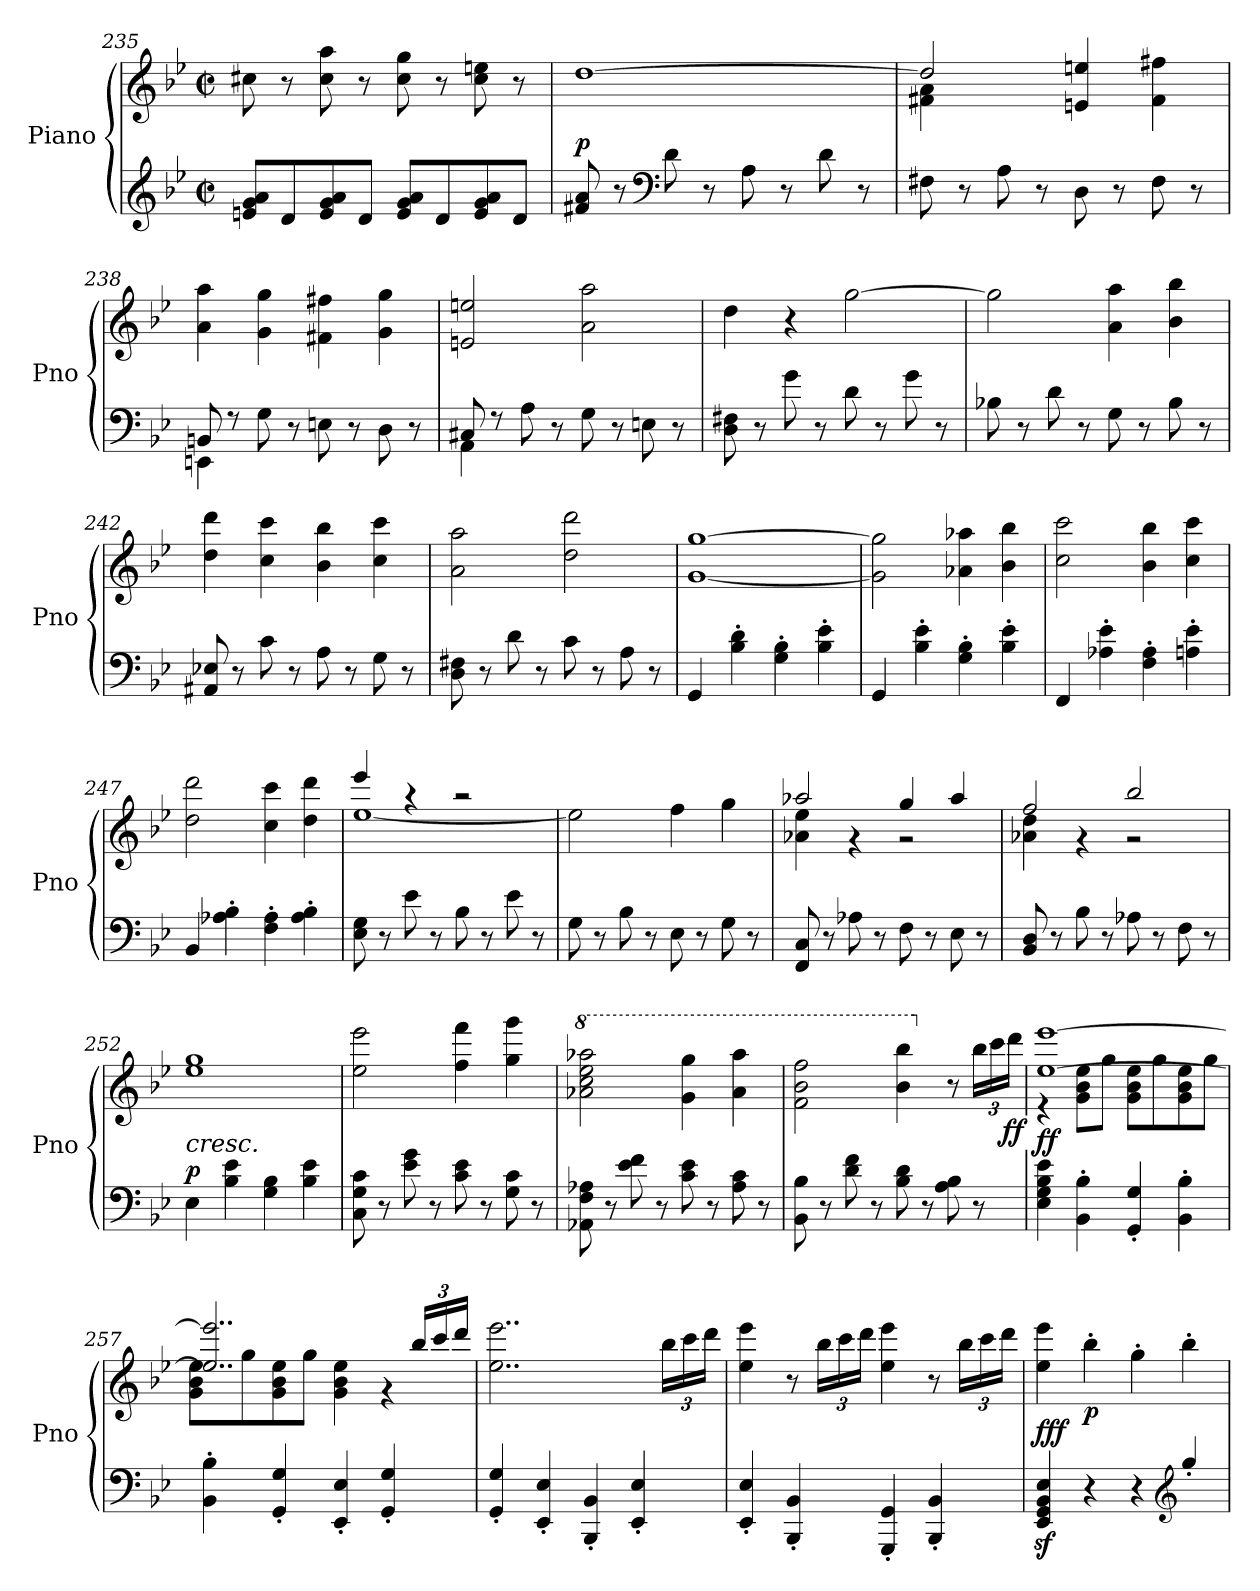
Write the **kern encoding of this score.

**kern	**kern	**dynam
*part1	*part1	*part1
*staff2	*staff1	*staff1/2
*I"Piano	*	*
*I'Pno	*	*
*clefG2	*clefG2	*
*k[b-e-]	*k[b-e-]	*
*M4/4	*M4/4	*
*met(c|)	*met(c|)	*
=235	=235	=235
8en/ 8g/ 8a/L	8cc#X\	.
8d/	8r	.
8e/ 8g/ 8a/	8cc#\ 8aa\	.
8d/J	8r	.
8e/ 8g/ 8a/L	8cc#\ 8gg\	.
8d/	8r	.
8e/ 8g/ 8a/	8cc#\ 8een\	.
8d/J	8r	.
=236	=236	=236
!	!	!LO:DY:a=2
8f#X/ 8a/	[1dd	p
8r	.	.
*clefF4	*	*
8d\	.	.
8r	.	.
8A\	.	.
8r	.	.
8d\	.	.
8r	.	.
=237	=237	=237
*	*^	*
8F#X\	2dd/]	4f#X\ 4a\	.
8r	.	.	.
8A\	.	4ryy	.
8r	.	.	.
8D\	4en/ 4een/	2ryy	.
8r	.	.	.
8F#\	4f#\ 4ff#X\	.	.
8r	.	.	.
*	*v	*v	*
=238	=238	=238
*^	*	*
8BBn/	4EEn\	4a\ 4aa\	.
8r	.	.	.
8G\	4ryy	4g\ 4gg\	.
8r	.	.	.
8En\	2ryy	4f#X\ 4ff#X\	.
8r	.	.	.
8D\	.	4g\ 4gg\	.
8r	.	.	.
!!LO:LB:g=z
=239	=239	=239	=239
8C#X/	4AA\	2en/ 2een/	.
8r	.	.	.
8A\	4ryy	.	.
8r	.	.	.
8G\	2ryy	2a\ 2aa\	.
8r	.	.	.
8En\	.	.	.
8r	.	.	.
*v	*v	*	*
=240	=240	=240
8D\ 8F#X\	4dd\	.
8r	.	.
8g\	4r	.
8r	.	.
8d\	[2gg\	.
8r	.	.
8g\	.	.
8r	.	.
=241	=241	=241
8B-X\	2gg\]	.
8r	.	.
8d\	.	.
8r	.	.
8G\	4a\ 4aa\	.
8r	.	.
8B-\	4b-\ 4bb-\	.
8r	.	.
=242	=242	=242
8AA#X/ 8E-X/	4dd\ 4ddd\	.
8r	.	.
8c\	4cc\ 4ccc\	.
8r	.	.
8A\	4b-\ 4bb-\	.
8r	.	.
8G\	4cc\ 4ccc\	.
8r	.	.
=243	=243	=243
8D\ 8F#X\	2a\ 2aa\	.
8r	.	.
8d\	.	.
8r	.	.
8c\	2dd\ 2ddd\	.
8r	.	.
8A\	.	.
8r	.	.
=244	=244	=244
4GG/	[1g [1gg	.
4B-\' 4d\'	.	.
4G\' 4B-\'	.	.
4B-\' 4e-\'	.	.
=245	=245	=245
4GG/	2g\] 2gg\]	.
4B-\' 4e-\'	.	.
4G\' 4B-\'	4a-X\ 4aa-X\	.
4B-\' 4e-\'	4b-\ 4bb-\	.
!!LO:PB:g=z
=246	=246	=246
4FF/	2cc\ 2ccc\	.
4A-X\' 4e-\'	.	.
4F\' 4A-\'	4b-\ 4bb-\	.
4An\' 4e-\'	4cc\ 4ccc\	.
=247	=247	=247
4BB-/	2dd\ 2ddd\	.
4A-X\' 4B-\'	.	.
4F\' 4A-\'	4cc\ 4ccc\	.
4A-\' 4B-\'	4dd\ 4ddd\	.
=248	=248	=248
*	*^	*
8E-\ 8G\	4eee-/	[1ee-	.
8r	.	.	.
8e-\	4raa	.	.
8r	.	.	.
8B-\	2raa	.	.
8r	.	.	.
8e-\	.	.	.
8r	.	.	.
=249	=249	=249	=249
8G\	1rddyy	2ee-\]	.
8r	.	.	.
8B-\	.	.	.
8r	.	.	.
8E-\	.	4ff\	.
8r	.	.	.
8G\	.	4gg\	.
8r	.	.	.
=250	=250	=250	=250
8FF/ 8C/	2aa-X/	4a-X\ 4ee-\	.
8r	.	.	.
8A-X\	.	4r	.
8r	.	.	.
8F\	4gg/	2r	.
8r	.	.	.
8E-\	4aa-/	.	.
8r	.	.	.
=251	=251	=251	=251
8BB-/ 8D/	2ff/	4a-X\ 4dd\	.
8r	.	.	.
8B-\	.	4r	.
8r	.	.	.
8A-X\	2bb-/	2r	.
8r	.	.	.
8F\	.	.	.
8r	.	.	.
=252	=252	=252	=252
!LO:TX:a:i:t=cresc.	!	!	!
!	!	!	!LO:DY:a=2
4E-\	1gg	1ee-	p
4B-\ 4e-\	.	.	.
4G\ 4B-\	.	.	.
4B-\ 4e-\	.	.	.
*	*v	*v	*
!!LO:LB:g=z
=253	=253	=253
8C\ 8G\ 8c\	2ee-\ 2eee-\	.
8r	.	.
8e-\ 8g\	.	.
8r	.	.
8c\ 8e-\	4ff\ 4fff\	.
8r	.	.
8G\ 8c\	4gg\ 4ggg\	.
8r	.	.
=254	=254	=254
*	*8va	*
8AA-X\ 8F\ 8A-X\	2aa-X\ 2ccc\ 2eee-\ 2aaa-X\	.
8r	.	.
8e-\ 8f\	.	.
8r	.	.
8c\ 8e-\	4gg\ 4ggg\	.
8r	.	.
8A-\ 8c\	4aa-\ 4aaa-\	.
8r	.	.
=255	=255	=255
8BB-\ 8B-\	2ff\ 2bb-\ 2fff\	.
8r	.	.
8d\ 8f\	.	.
8r	.	.
8B-\ 8d\	4bb-\ 4bbb-\	.
8r	.	.
*	*X8va	*
8A\ 8B-\	8r	.
*	*Xbrackettup	*
8r	24bb-\LL	.
.	24ccc\	.
!	!	!LO:DY:b
.	24ddd\JJ	ff
=256	=256	=256
*	*^	*
!	!	!	!LO:DY:b
4E-\ 4G\ 4B-\ 4e-\	[1ee- [1eee-	4r	ff
4BB-\' 4B-\'	.	8g\ 8b-\ 8ee-\L	.
.	.	8gg\J	.
4GG/' 4G/'	.	8g\ 8b-\ 8ee-\L	.
.	.	8gg\	.
4BB-\' 4B-\'	.	8g\ 8b-\ 8ee-\	.
.	.	8gg\J	.
=257	=257	=257	=257
4BB-\' 4B-\'	2..ee-/] 2..eee-/]	8g\ 8b-\ 8ee-\L	.
.	.	8gg\	.
4GG/' 4G/'	.	8g\ 8b-\ 8ee-\	.
.	.	8gg\J	.
4EE-/' 4E-/'	.	4g\ 4b-\ 4ee-\	.
4GG/' 4G/'	.	4r	.
.	24bb-/LL	.	.
.	24ccc/	.	.
.	24ddd/JJ	.	.
*	*v	*v	*
!!LO:LB:g=z
=258	=258	=258
4GG/' 4G/'	2..ee-\ 2..eee-\	.
4EE-/' 4E-/'	.	.
4BBB-/' 4BB-/'	.	.
4EE-/' 4E-/'	.	.
.	24bb-\LL	.
.	24ccc\	.
.	24ddd\JJ	.
!!LO:LB:g=z
=259	=259	=259
4EE-/' 4E-/'	4ee-\ 4eee-\	.
4BBB-/' 4BB-/'	8r	.
.	24bb-\LL	.
.	24ccc\	.
.	24ddd\JJ	.
4GGG/' 4GG/'	4ee-\ 4eee-\	.
4BBB-/' 4BB-/'	8r	.
.	24bb-\LL	.
.	24ccc\	.
.	24ddd\JJ	.
=260	=260	=260
!	!	!LO:DY:a=2
4EE-/z> 4GG/z> 4BB-/z> 4E-/z>	4ee-\ 4eee-\	fff
!	!	!LO:DY:b
4r	4bb-'\	p
4r	4gg'\	.
*clefG2	*	*
4gg'/	4bb-'\	.
=	=	=
*-	*-	*-
